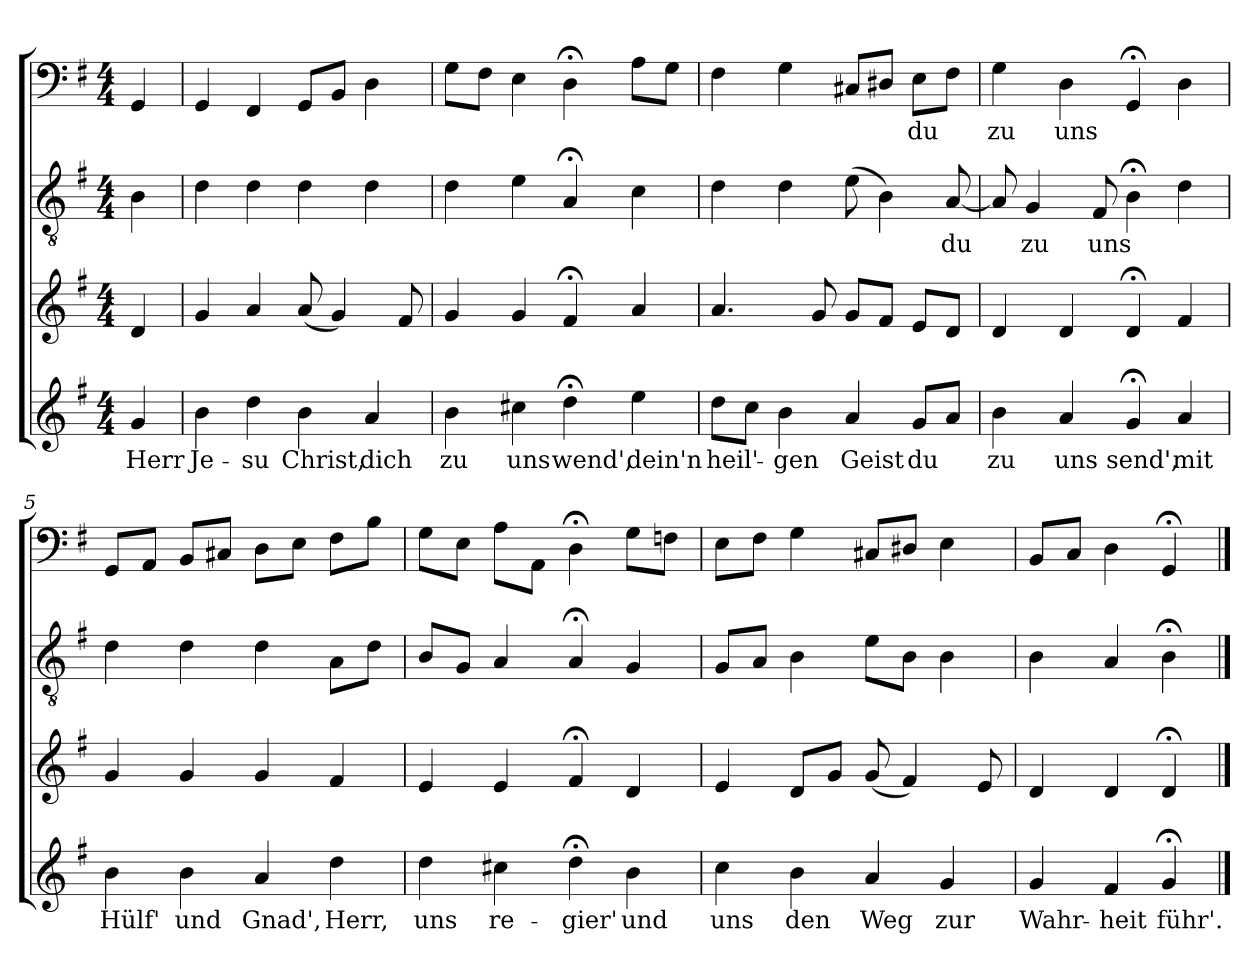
**kern	**text	**kern	**kern	**text	**kern	**text
*part4	*part4	*part3	*part2	*part2	*part1	*part1
*staff4	*staff4	*staff3	*staff2	*staff2	*staff1	*staff1
*clefG2	*	*clefG2	*clefGv2	*	*clefF4	*
*k[f#]	*	*k[f#]	*k[f#]	*	*k[f#]	*
*G:	*	*G:	*G:	*	*G:	*
*M4/4	*	*M4/4	*M4/4	*	*M4/4	*
=	=	=	=	=	=	=
4g/	Herr	4d/	4B\	.	4GG/	.
=1	=1	=1	=1	=1	=1	=1
4b\	Je-	4g/	4d\	.	4GG/	.
4dd\	-su	4a/	4d\	.	4FF#/	.
4b\	Christ,	(8a/	4d\	.	8GG/L	.
.	.	4g/)	.	.	8BB/J	.
4a/	dich	.	4d\	.	4D\	.
.	.	8f#/	.	.	.	.
=2	=2	=2	=2	=2	=2	=2
4b\	zu	4g/	4d\	.	8G\L	.
.	.	.	.	.	8F#\J	.
4cc#X\	uns	4g/	4e\	.	4E\	.
4dd;<\	wend',	4f#;</	4A;</	.	4D;<\	.
4ee\	dein'n	4a/	4c\	.	8A\L	.
.	.	.	.	.	8G\J	.
=3	=3	=3	=3	=3	=3	=3
8dd\L	heil'-	4.a/	4d\	.	4F#\	.
8cc\J	.	.	.	.	.	.
4b\	-gen	.	4d\	.	4G\	.
.	.	8g/	.	.	.	.
4a/	Geist	8g/L	(8e\	.	8C#X/L	.
.	.	8f#/J	4B\)	.	8D#X/J	.
8g/L	du	8e/L	.	.	8E\L	du
8a/J	.	8d/J	[8A/	du	8F#\J	.
=4	=4	=4	=4	=4	=4	=4
4b\	zu	4d/	8A/]	.	4G\	zu
.	.	.	4G/	zu	.	.
4a/	uns	4d/	.	.	4D\	uns
.	.	.	8F#/	uns	.	.
4g;</	send',	4d;</	4B;<\	.	4GG;</	.
4a/	mit	4f#/	4d\	.	4D\	.
=5	=5	=5	=5	=5	=5	=5
4b\	Hülf'	4g/	4d\	.	8GG/L	.
.	.	.	.	.	8AA/J	.
4b\	und	4g/	4d\	.	8BB/L	.
.	.	.	.	.	8C#X/J	.
4a/	Gnad',	4g/	4d\	.	8D\L	.
.	.	.	.	.	8E\J	.
4dd\	Herr,	4f#/	8A\L	.	8F#\L	.
.	.	.	8d\J	.	8B\J	.
=6	=6	=6	=6	=6	=6	=6
4dd\	uns	4e/	8B/L	.	8G\L	.
.	.	.	8G/J	.	8E\J	.
4cc#X\	re-	4e/	4A/	.	8A\L	.
.	.	.	.	.	8AA\J	.
4dd;<\	-gier'	4f#;</	4A;</	.	4D;<\	.
4b\	und	4d/	4G/	.	8G\L	.
.	.	.	.	.	8Fn\J	.
=7	=7	=7	=7	=7	=7	=7
4cc\	uns	4e/	8G/L	.	8E\L	.
.	.	.	8A/J	.	8F#\J	.
4b\	den	8d/L	4B\	.	4G\	.
.	.	8g/J	.	.	.	.
4a/	Weg	(8g/	8e\L	.	8C#X/L	.
.	.	4f#/)	8B\J	.	8D#X/J	.
4g/	zur	.	4B\	.	4E\	.
.	.	8e/	.	.	.	.
=8	=8	=8	=8	=8	=8	=8
4g/	Wahr-	4d/	4B\	.	8BB/L	.
.	.	.	.	.	8C/J	.
4f#/	-heit	4d/	4A/	.	4D\	.
4g;</	führ'.	4d;</	4B;<\	.	4GG;</	.
==	==	==	==	==	==	==
*-	*-	*-	*-	*-	*-	*-
